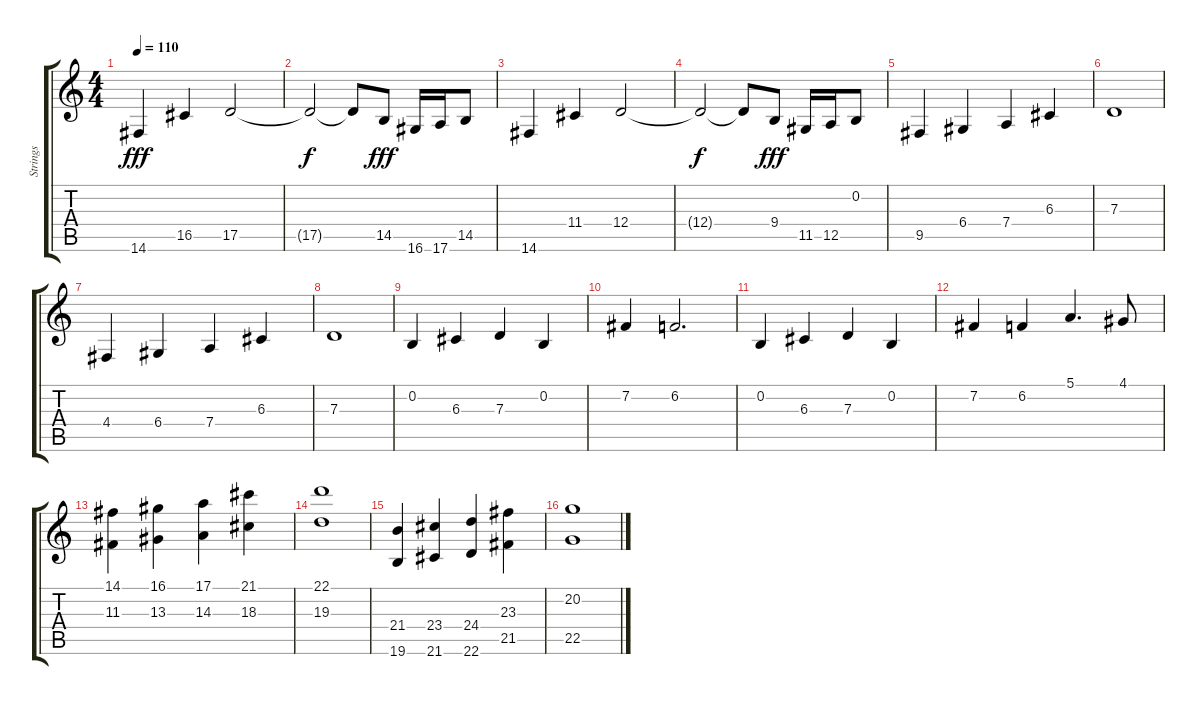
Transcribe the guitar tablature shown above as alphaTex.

\track ("Strings" "Strings") {instrument stringensemble1}
\staff {score tabs}
\tuning (E4 B3 G3 D3 A2 E2) {hide}
\ts (4 4)
\tempo 110
\clef g2
\ks c
14.6.4{dy fff} 16.5.4 17.5.2 |
17.5{t}.2{dy f} 17.5{t}.8 14.5.8{dy fff} 16.6.16 17.6.16 14.5.8 |
14.6.4 11.4.4 12.4.2 |
12.4{t}.2{dy f} 12.4{t}.8 9.4.8{dy fff} 11.5.16 12.5.16 0.2.8 |
9.5.4 6.4.4 7.4.4 6.3.4 |
7.3.1 |
4.4.4 6.4.4 7.4.4 6.3.4 |
7.3.1 |
0.2.4 6.3.4 7.3.4 0.2.4 |
7.2.4 6.2.2{d} |
0.2.4 6.3.4 7.3.4 0.2.4 |
7.2.4 6.2.4 5.1.4{d} 4.1.8 |
(14.1 11.3).4 (16.1 13.3).4 (17.1 14.3).4 (21.1 18.3).4 |
(22.1 19.3).1 |
(21.4 19.6).4 (23.4 21.6).4 (24.4 22.6).4 (23.3 21.5).4 |
(20.2 22.5).1
